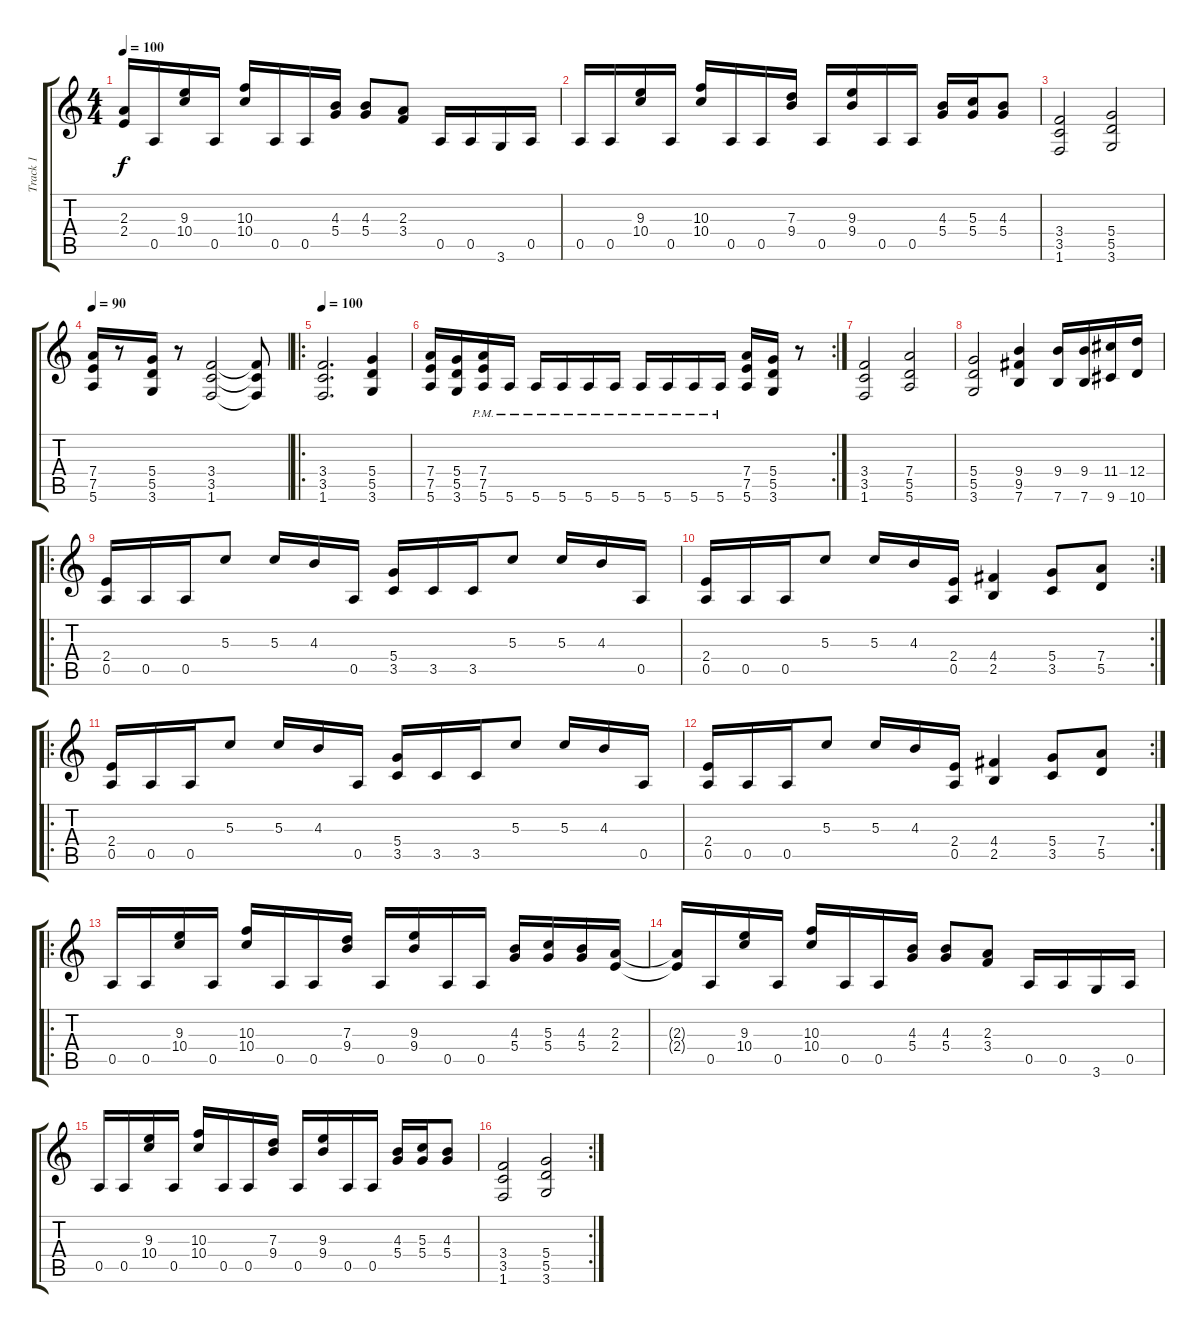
\track ("Track 1" "Track 1") {instrument distortionguitar}
\staff {score tabs}
\tuning (E4 B3 G3 D3 A2 E2) {hide}
\ts (4 4)
\tempo 100
\clef g2
\ks c
(2.3{t} 2.4{t}).16{dy f} 0.5.16 (9.3 10.4).16 0.5.16 (10.3 10.4).16 0.5.16 0.5.16 (4.3 5.4).16 (4.3 5.4).8 (2.3 3.4).8 0.5.16 0.5.16 3.6.16 0.5.16 |
0.5.16 0.5.16 (9.3 10.4).16 0.5.16 (10.3 10.4).16 0.5.16 0.5.16 (7.3 9.4).16 0.5.16 (9.3 9.4).16 0.5.16 0.5.16 (4.3 5.4).16 (5.3 5.4).16 (4.3 5.4).8 |
(3.4 3.5 1.6).2 (5.4 5.5 3.6).2 |
\tempo 90
(7.4 7.5 5.6).16 r.8 (5.4 5.5 3.6).16 r.8 (3.4 3.5 1.6).2 (3.4{t} 3.5{t} 1.6{t}).8 |
\ro
\tempo 100
(3.4 3.5 1.6).2{d} (5.4 5.5 3.6).4 |
\rc 2
(7.4 7.5 5.6).16 (5.4 5.5 3.6).16 (7.4 7.5 5.6{pm}).16 5.6{pm}.16 5.6{pm}.16 5.6{pm}.16 5.6{pm}.16 5.6{pm}.16 5.6{pm}.16 5.6{pm}.16 5.6{pm}.16 5.6{pm}.16 (7.4 7.5 5.6).16 (5.4 5.5 3.6).16 r.8 |
(3.4 3.5 1.6).2 (7.4 5.5 5.6).2 |
(5.4 5.5 3.6).2 (9.4 9.5 7.6).4 (9.4 7.6).16 (9.4 7.6).16 (11.4 9.6).16 (12.4 10.6).16 |
\ro
(2.4 0.5).16 0.5.16 0.5.16 5.3.8 5.3.16 4.3.16 0.5.16 (5.4 3.5).16 3.5.16 3.5.16 5.3.8 5.3.16 4.3.16 0.5.16 |
\rc 2
(2.4 0.5).16 0.5.16 0.5.16 5.3.8 5.3.16 4.3.16 (2.4 0.5).16 (4.4 2.5).4 (5.4 3.5).8 (7.4 5.5).8 |
\ro
(2.4 0.5).16 0.5.16 0.5.16 5.3.8 5.3.16 4.3.16 0.5.16 (5.4 3.5).16 3.5.16 3.5.16 5.3.8 5.3.16 4.3.16 0.5.16 |
\rc 2
(2.4 0.5).16 0.5.16 0.5.16 5.3.8 5.3.16 4.3.16 (2.4 0.5).16 (4.4 2.5).4 (5.4 3.5).8 (7.4 5.5).8 |
\ro
0.5.16 0.5.16 (9.3 10.4).16 0.5.16 (10.3 10.4).16 0.5.16 0.5.16 (7.3 9.4).16 0.5.16 (9.3 9.4).16 0.5.16 0.5.16 (4.3 5.4).16 (5.3 5.4).16 (4.3 5.4).16 (2.3 2.4).16 |
(2.3{t} 2.4{t}).16 0.5.16 (9.3 10.4).16 0.5.16 (10.3 10.4).16 0.5.16 0.5.16 (4.3 5.4).16 (4.3 5.4).8 (2.3 3.4).8 0.5.16 0.5.16 3.6.16 0.5.16 |
0.5.16 0.5.16 (9.3 10.4).16 0.5.16 (10.3 10.4).16 0.5.16 0.5.16 (7.3 9.4).16 0.5.16 (9.3 9.4).16 0.5.16 0.5.16 (4.3 5.4).16 (5.3 5.4).16 (4.3 5.4).8 |
\rc 2
(3.4 3.5 1.6).2 (5.4 5.5 3.6).2
